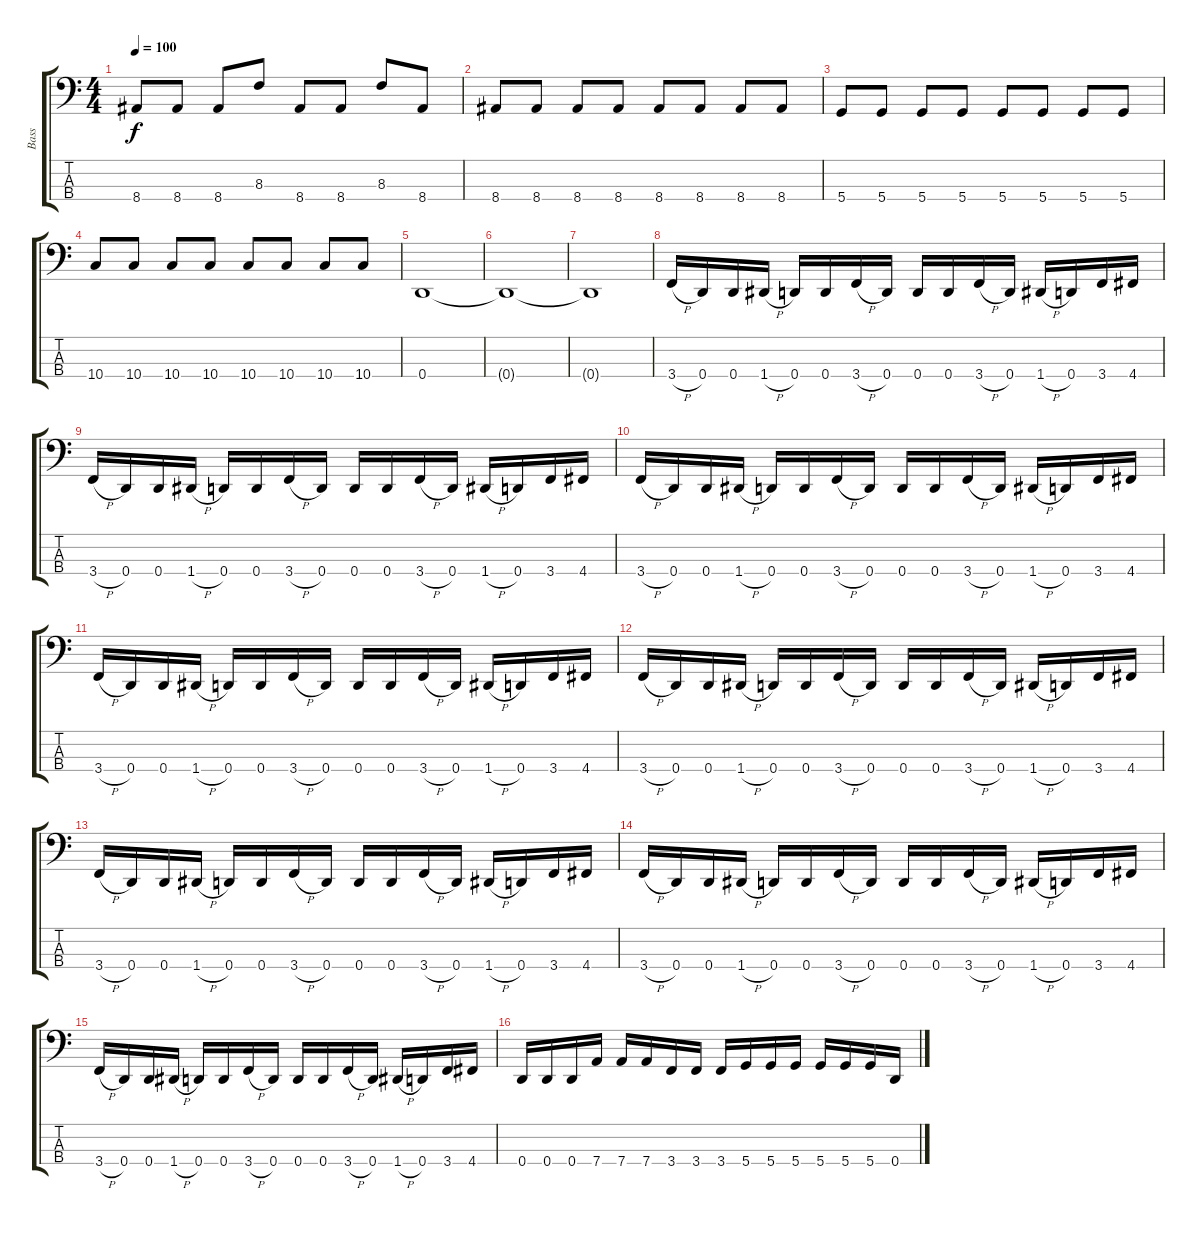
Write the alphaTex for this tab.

\track ("Bass" "Bass") {instrument overdrivenguitar}
\staff {score tabs}
\tuning (G2 D2 A1 D1) {hide}
\ts (4 4)
\tempo 100
\clef f4
\ks c
8.4.8{dy f} 8.4.8 8.4.8 8.3.8 8.4.8 8.4.8 8.3.8 8.4.8 |
8.4.8 8.4.8 8.4.8 8.4.8 8.4.8 8.4.8 8.4.8 8.4.8 |
5.4.8 5.4.8 5.4.8 5.4.8 5.4.8 5.4.8 5.4.8 5.4.8 |
10.4.8 10.4.8 10.4.8 10.4.8 10.4.8 10.4.8 10.4.8 10.4.8 |
0.4.1 |
0.4{t}.1 |
0.4{t}.1 |
3.4{h}.16{volume 13} 0.4.16 0.4.16 1.4{h}.16 0.4.16 0.4.16 3.4{h}.16 0.4.16 0.4.16 0.4.16 3.4{h}.16 0.4.16 1.4{h}.16 0.4.16 3.4.16 4.4.16 |
3.4{h}.16 0.4.16 0.4.16 1.4{h}.16 0.4.16 0.4.16 3.4{h}.16 0.4.16 0.4.16 0.4.16 3.4{h}.16 0.4.16 1.4{h}.16 0.4.16 3.4.16 4.4.16 |
3.4{h}.16 0.4.16 0.4.16 1.4{h}.16 0.4.16 0.4.16 3.4{h}.16 0.4.16 0.4.16 0.4.16 3.4{h}.16 0.4.16 1.4{h}.16 0.4.16 3.4.16 4.4.16 |
3.4{h}.16 0.4.16 0.4.16 1.4{h}.16 0.4.16 0.4.16 3.4{h}.16 0.4.16 0.4.16 0.4.16 3.4{h}.16 0.4.16 1.4{h}.16 0.4.16 3.4.16 4.4.16 |
3.4{h}.16 0.4.16 0.4.16 1.4{h}.16 0.4.16 0.4.16 3.4{h}.16 0.4.16 0.4.16 0.4.16 3.4{h}.16 0.4.16 1.4{h}.16 0.4.16 3.4.16 4.4.16 |
3.4{h}.16 0.4.16 0.4.16 1.4{h}.16 0.4.16 0.4.16 3.4{h}.16 0.4.16 0.4.16 0.4.16 3.4{h}.16 0.4.16 1.4{h}.16 0.4.16 3.4.16 4.4.16 |
3.4{h}.16 0.4.16 0.4.16 1.4{h}.16 0.4.16 0.4.16 3.4{h}.16 0.4.16 0.4.16 0.4.16 3.4{h}.16 0.4.16 1.4{h}.16 0.4.16 3.4.16 4.4.16 |
3.4{h}.16 0.4.16 0.4.16 1.4{h}.16 0.4.16 0.4.16 3.4{h}.16 0.4.16 0.4.16 0.4.16 3.4{h}.16 0.4.16 1.4{h}.16 0.4.16 3.4.16 4.4.16 |
0.4.16 0.4.16 0.4.16 7.4.16 7.4.16 7.4.16 3.4.16 3.4.16 3.4.16 5.4.16 5.4.16 5.4.16 5.4.16 5.4.16 5.4.16 0.4.16
